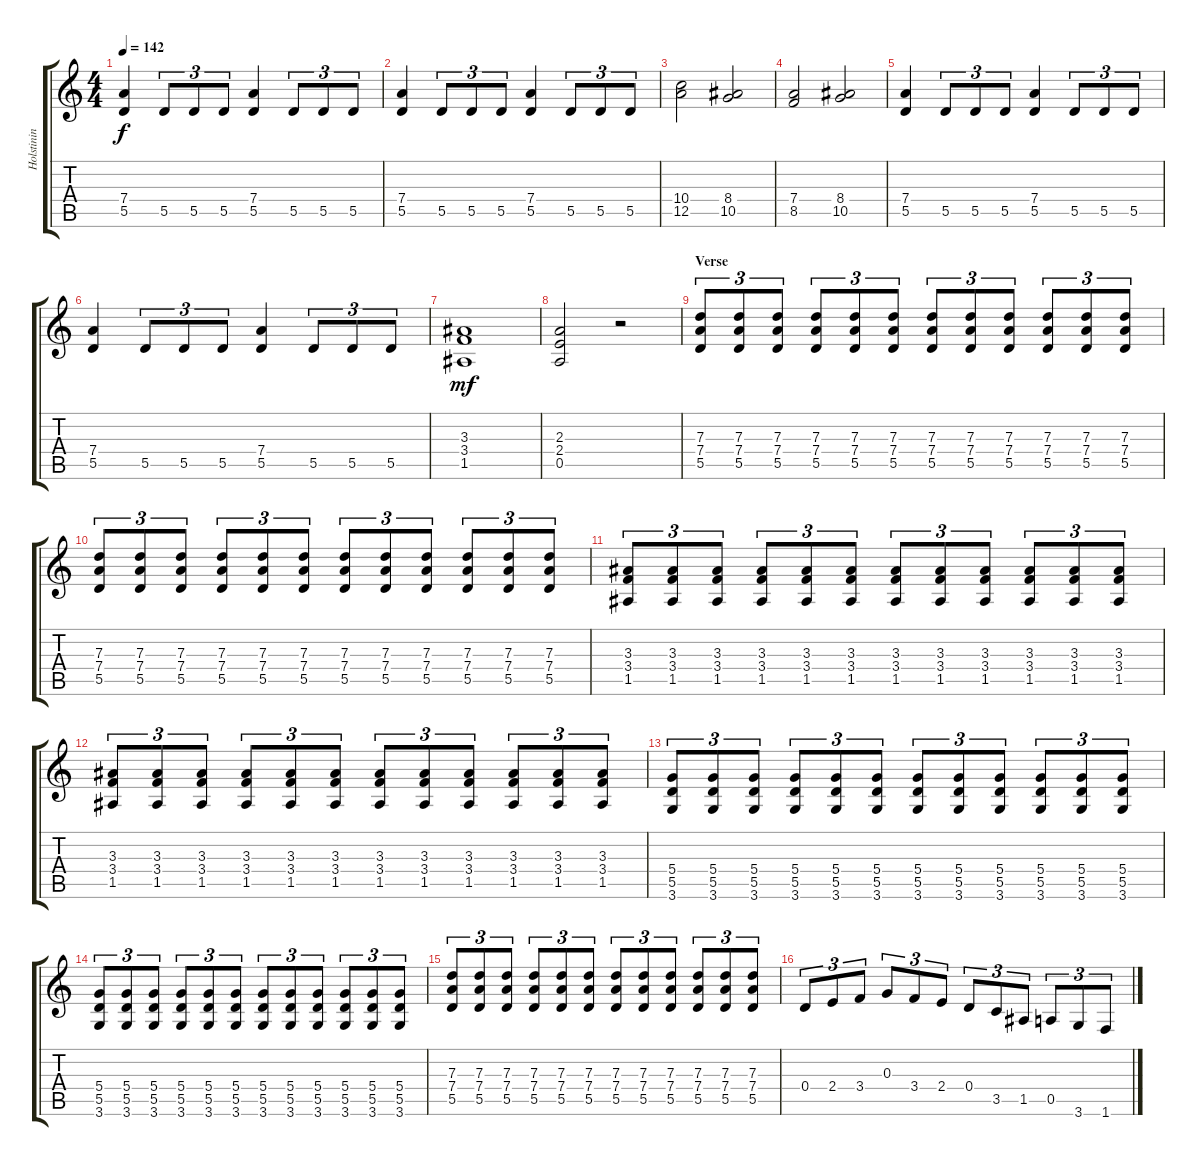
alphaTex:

\track ("Holstinin" "Holstinin") {instrument distortionguitar}
\staff {score tabs}
\tuning (E4 B3 G3 D3 A2 E2) {hide}
\ts (4 4)
\tempo 142
\clef g2
\ks c
(7.4 5.5).4{dy f} 5.5.8{tu (3 2)} 5.5.8{tu (3 2)} 5.5.8{tu (3 2)} (7.4 5.5).4 5.5.8{tu (3 2)} 5.5.8{tu (3 2)} 5.5.8{tu (3 2)} |
(7.4 5.5).4 5.5.8{tu (3 2)} 5.5.8{tu (3 2)} 5.5.8{tu (3 2)} (7.4 5.5).4 5.5.8{tu (3 2)} 5.5.8{tu (3 2)} 5.5.8{tu (3 2)} |
(10.4 12.5).2 (8.4 10.5).2 |
(7.4 8.5).2 (8.4 10.5).2 |
(7.4 5.5).4 5.5.8{tu (3 2)} 5.5.8{tu (3 2)} 5.5.8{tu (3 2)} (7.4 5.5).4 5.5.8{tu (3 2)} 5.5.8{tu (3 2)} 5.5.8{tu (3 2)} |
(7.4 5.5).4 5.5.8{tu (3 2)} 5.5.8{tu (3 2)} 5.5.8{tu (3 2)} (7.4 5.5).4 5.5.8{tu (3 2)} 5.5.8{tu (3 2)} 5.5.8{tu (3 2)} |
(3.3 3.4 1.5).1{dy mf} |
(2.3 2.4 0.5).2 r.2 |
\section ("" "Verse")
(7.3 7.4 5.5).8{tu (3 2)} (7.3 7.4 5.5).8{tu (3 2)} (7.3 7.4 5.5).8{tu (3 2)} (7.3 7.4 5.5).8{tu (3 2)} (7.3 7.4 5.5).8{tu (3 2)} (7.3 7.4 5.5).8{tu (3 2)} (7.3 7.4 5.5).8{tu (3 2)} (7.3 7.4 5.5).8{tu (3 2)} (7.3 7.4 5.5).8{tu (3 2)} (7.3 7.4 5.5).8{tu (3 2)} (7.3 7.4 5.5).8{tu (3 2)} (7.3 7.4 5.5).8{tu (3 2)} |
(7.3 7.4 5.5).8{tu (3 2)} (7.3 7.4 5.5).8{tu (3 2)} (7.3 7.4 5.5).8{tu (3 2)} (7.3 7.4 5.5).8{tu (3 2)} (7.3 7.4 5.5).8{tu (3 2)} (7.3 7.4 5.5).8{tu (3 2)} (7.3 7.4 5.5).8{tu (3 2)} (7.3 7.4 5.5).8{tu (3 2)} (7.3 7.4 5.5).8{tu (3 2)} (7.3 7.4 5.5).8{tu (3 2)} (7.3 7.4 5.5).8{tu (3 2)} (7.3 7.4 5.5).8{tu (3 2)} |
(3.3 3.4 1.5).8{tu (3 2)} (3.3 3.4 1.5).8{tu (3 2)} (3.3 3.4 1.5).8{tu (3 2)} (3.3 3.4 1.5).8{tu (3 2)} (3.3 3.4 1.5).8{tu (3 2)} (3.3 3.4 1.5).8{tu (3 2)} (3.3 3.4 1.5).8{tu (3 2)} (3.3 3.4 1.5).8{tu (3 2)} (3.3 3.4 1.5).8{tu (3 2)} (3.3 3.4 1.5).8{tu (3 2)} (3.3 3.4 1.5).8{tu (3 2)} (3.3 3.4 1.5).8{tu (3 2)} |
(3.3 3.4 1.5).8{tu (3 2)} (3.3 3.4 1.5).8{tu (3 2)} (3.3 3.4 1.5).8{tu (3 2)} (3.3 3.4 1.5).8{tu (3 2)} (3.3 3.4 1.5).8{tu (3 2)} (3.3 3.4 1.5).8{tu (3 2)} (3.3 3.4 1.5).8{tu (3 2)} (3.3 3.4 1.5).8{tu (3 2)} (3.3 3.4 1.5).8{tu (3 2)} (3.3 3.4 1.5).8{tu (3 2)} (3.3 3.4 1.5).8{tu (3 2)} (3.3 3.4 1.5).8{tu (3 2)} |
(5.4 5.5 3.6).8{tu (3 2)} (5.4 5.5 3.6).8{tu (3 2)} (5.4 5.5 3.6).8{tu (3 2)} (5.4 5.5 3.6).8{tu (3 2)} (5.4 5.5 3.6).8{tu (3 2)} (5.4 5.5 3.6).8{tu (3 2)} (5.4 5.5 3.6).8{tu (3 2)} (5.4 5.5 3.6).8{tu (3 2)} (5.4 5.5 3.6).8{tu (3 2)} (5.4 5.5 3.6).8{tu (3 2)} (5.4 5.5 3.6).8{tu (3 2)} (5.4 5.5 3.6).8{tu (3 2)} |
(5.4 5.5 3.6).8{tu (3 2)} (5.4 5.5 3.6).8{tu (3 2)} (5.4 5.5 3.6).8{tu (3 2)} (5.4 5.5 3.6).8{tu (3 2)} (5.4 5.5 3.6).8{tu (3 2)} (5.4 5.5 3.6).8{tu (3 2)} (5.4 5.5 3.6).8{tu (3 2)} (5.4 5.5 3.6).8{tu (3 2)} (5.4 5.5 3.6).8{tu (3 2)} (5.4 5.5 3.6).8{tu (3 2)} (5.4 5.5 3.6).8{tu (3 2)} (5.4 5.5 3.6).8{tu (3 2)} |
(7.3 7.4 5.5).8{tu (3 2)} (7.3 7.4 5.5).8{tu (3 2)} (7.3 7.4 5.5).8{tu (3 2)} (7.3 7.4 5.5).8{tu (3 2)} (7.3 7.4 5.5).8{tu (3 2)} (7.3 7.4 5.5).8{tu (3 2)} (7.3 7.4 5.5).8{tu (3 2)} (7.3 7.4 5.5).8{tu (3 2)} (7.3 7.4 5.5).8{tu (3 2)} (7.3 7.4 5.5).8{tu (3 2)} (7.3 7.4 5.5).8{tu (3 2)} (7.3 7.4 5.5).8{tu (3 2)} |
0.4.8{tu (3 2)} 2.4.8{tu (3 2)} 3.4.8{tu (3 2)} 0.3.8{tu (3 2)} 3.4.8{tu (3 2)} 2.4.8{tu (3 2)} 0.4.8{tu (3 2)} 3.5.8{tu (3 2)} 1.5.8{tu (3 2)} 0.5.8{tu (3 2)} 3.6.8{tu (3 2)} 1.6.8{tu (3 2)}
